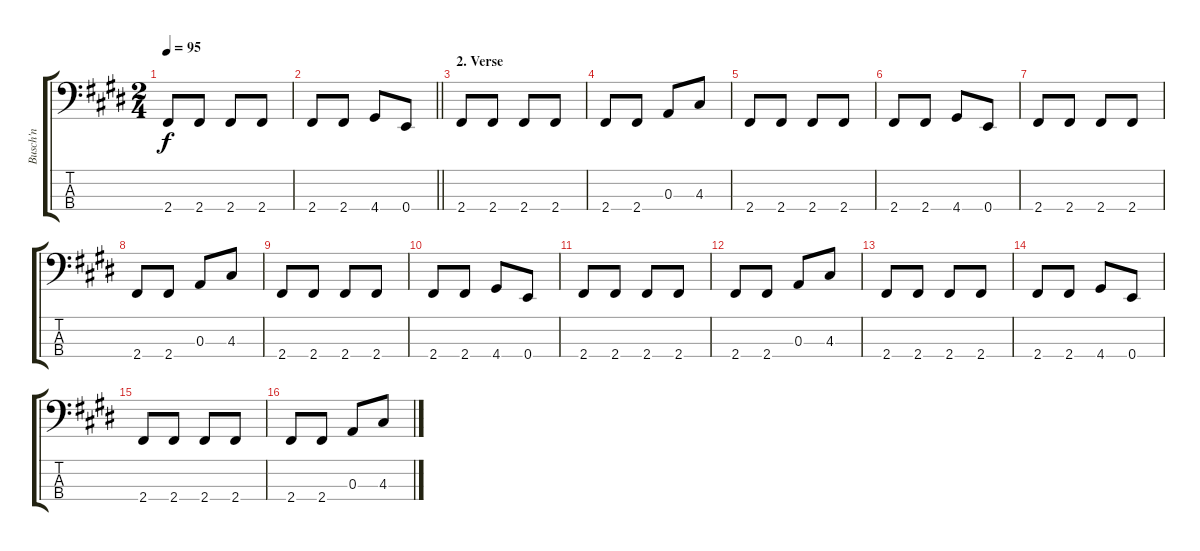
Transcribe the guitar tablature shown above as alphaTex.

\track ("Busch'n" "Busch'n") {instrument overdrivenguitar}
\staff {score tabs}
\tuning (G2 D2 A1 E1) {hide}
\ts (2 4)
\tempo 95
\clef f4
\ks e
2.4.8{dy f} 2.4.8 2.4.8 2.4.8 |
\barLineRight lightlight
2.4.8 2.4.8 4.4.8 0.4.8 |
\section ("" "2. Verse")
2.4.8 2.4.8 2.4.8 2.4.8 |
2.4.8 2.4.8 0.3.8 4.3.8 |
2.4.8 2.4.8 2.4.8 2.4.8 |
2.4.8 2.4.8 4.4.8 0.4.8 |
2.4.8 2.4.8 2.4.8 2.4.8 |
2.4.8 2.4.8 0.3.8 4.3.8 |
2.4.8 2.4.8 2.4.8 2.4.8 |
2.4.8 2.4.8 4.4.8 0.4.8 |
2.4.8 2.4.8 2.4.8 2.4.8 |
2.4.8 2.4.8 0.3.8 4.3.8 |
2.4.8 2.4.8 2.4.8 2.4.8 |
2.4.8 2.4.8 4.4.8 0.4.8 |
2.4.8 2.4.8 2.4.8 2.4.8 |
2.4.8 2.4.8 0.3.8 4.3.8
